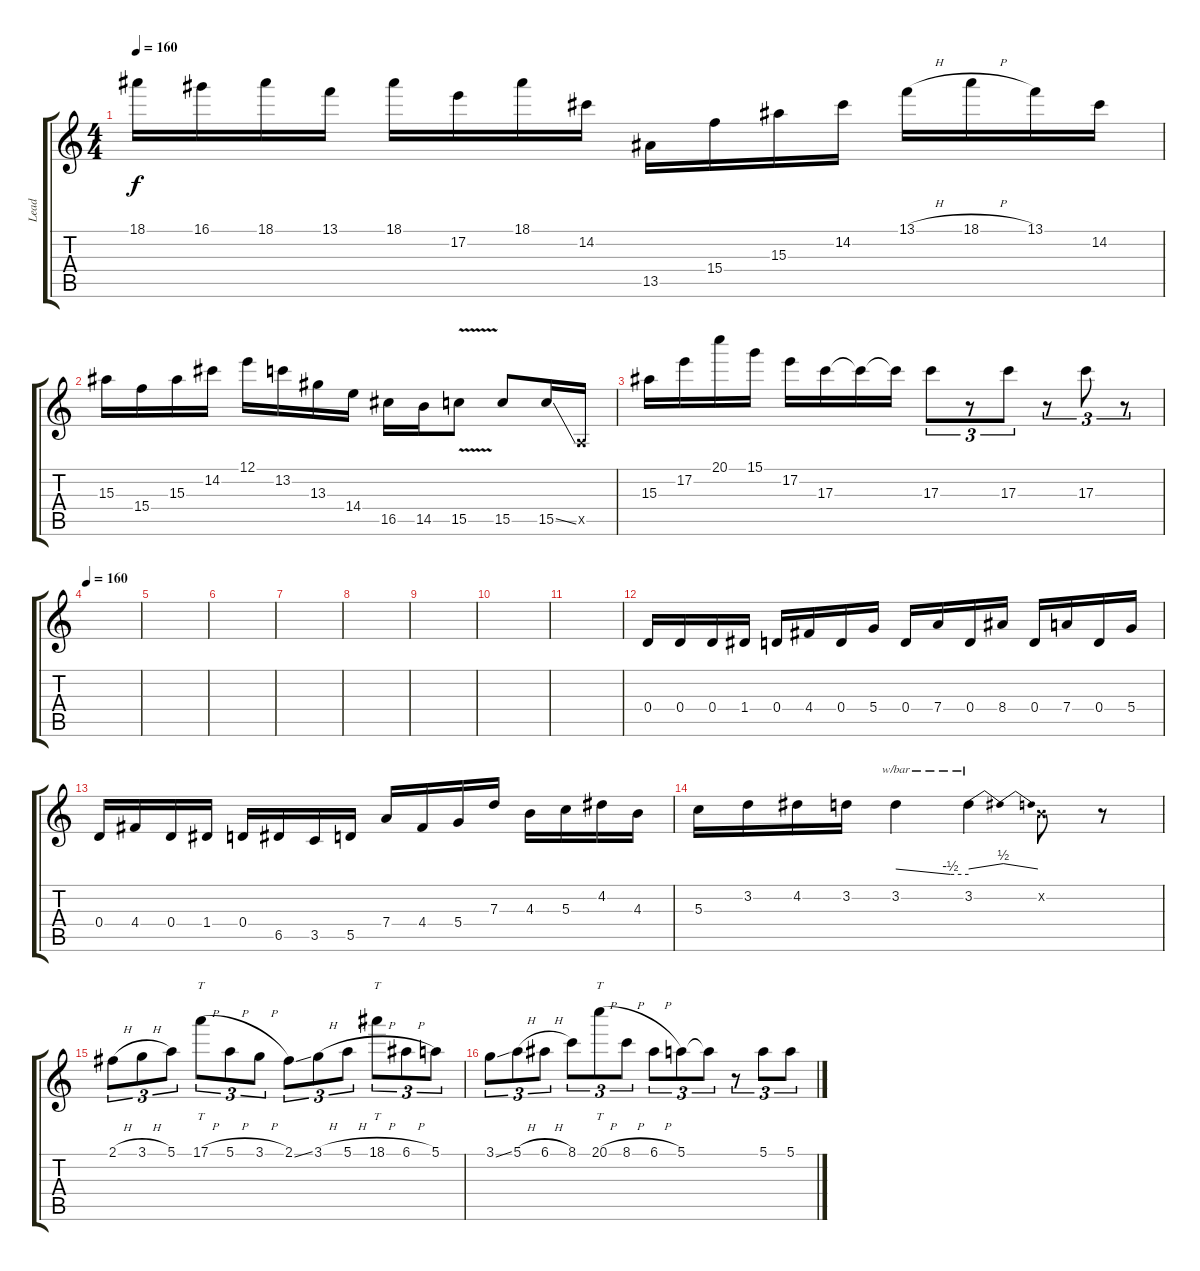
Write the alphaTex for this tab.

\track ("Lead" "Lead") {instrument overdrivenguitar}
\staff {score tabs}
\tuning (E4 B3 G3 D3 A2 E2) {hide}
\ts (4 4)
\tempo 160
\clef g2
\ks c
18.1.16{dy f} 16.1.16 18.1.16 13.1.16 18.1.16 17.2.16 18.1.16 14.2.16 13.5.16 15.4.16 15.3.16 14.2.16 13.1{h}.16 18.1{h}.16 13.1.16 14.2.16 |
15.3.16 15.4.16 15.3.16 14.2.16 12.1.16 13.2.16 13.3.16 14.4.16 16.5.16 14.5.16 15.5{v}.8 15.5.8 15.5{ss}.16 0.5{x}.16 |
15.3.16 17.2.16 20.1.16 15.1.16 17.2.16 17.3.16 17.3{t}.16 17.3{t}.16 17.3.8{tu (3 2)} r.8{tu (3 2)} 17.3.8{tu (3 2)} r.8{tu (3 2)} 17.3.8{tu (3 2)} r.8{tu (3 2)} |
\tempo 160
|
|
|
|
|
|
|
|
0.4.16 0.4.16 0.4.16 1.4.16 0.4.16 4.4.16 0.4.16 5.4.16 0.4.16 7.4.16 0.4.16 8.4.16 0.4.16 7.4.16 0.4.16 5.4.16 |
0.4.16 4.4.16 0.4.16 1.4.16 0.4.16 6.5.16 3.5.16 5.5.16 7.4.16 4.4.16 5.4.16 7.3.16 4.3.16 5.3.16 4.2.16 4.3.16 |
5.3.16 3.2.16 4.2.16 3.2.16 3.2.4{tbe (custom default 0 0 45 -2 60 -2) instrument guitarharmonics} 3.2.4{tbe (dip default 0 0 30 2 60 0)} 0.2{x}.8{instrument overdrivenguitar} r.8 |
2.1{h}.8{tu (3 2)} 3.1{h}.8{tu (3 2)} 5.1.8{tu (3 2)} 17.1{h}.8{tt tu (3 2)} 5.1{h}.8{tu (3 2)} 3.1{h}.8{tu (3 2)} 2.1{ss}.8{tu (3 2)} 3.1{h}.8{tu (3 2)} 5.1{h}.8{tu (3 2)} 18.1{h}.8{tt tu (3 2)} 6.1{h}.8{tu (3 2)} 5.1.8{tu (3 2)} |
3.1{ss}.8{tu (3 2)} 5.1{h}.8{tu (3 2)} 6.1{h}.8{tu (3 2)} 8.1.8{tu (3 2)} 20.1{h}.8{tt tu (3 2)} 8.1{h}.8{tu (3 2)} 6.1{h}.8{tu (3 2)} 5.1.8{tu (3 2)} 5.1{t}.8{tu (3 2)} r.8{tu (3 2)} 5.1.8{tu (3 2)} 5.1.8{tu (3 2)}
